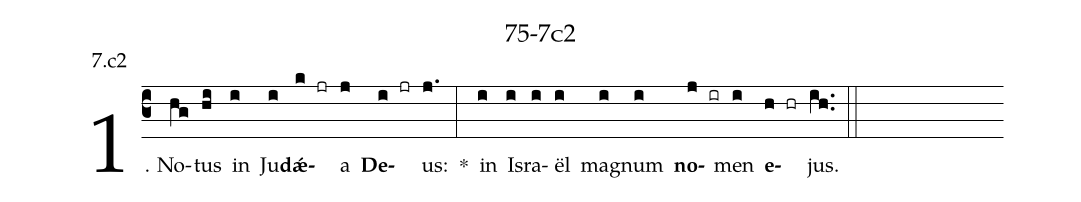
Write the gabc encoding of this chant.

name: 75-7c2;
annotation: 7.c2;
%%
(c3)1. No(hg)tus(hi) in(i) Ju(i)<b>dǽ</b>(k jr)a(j) <b>De</b>(i jr)us:(j.) *(:) in(i) Is(i)ra(i)ël(i) ma(i)gnum(i) <b>no</b>(j ir)men(i) <b>e</b>(h hr)jus.(ih..) (::)
